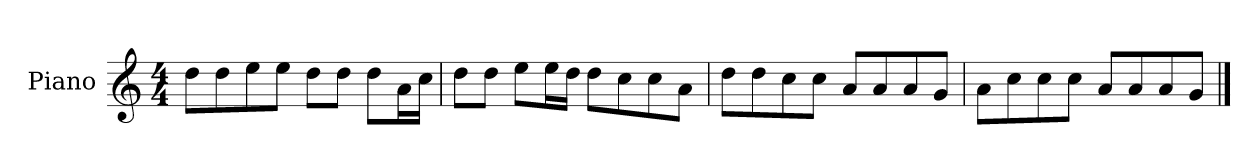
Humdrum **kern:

**kern
*part1
*staff1
*I"Piano
*I'P-no
*clefG2
*k[]
*M4/4
*MM90
=1
8dd\L
8dd\
8ee\
8ee\J
8dd\L
8dd\J
8dd\L
16a\L
16cc\JJ
=2
8dd\L
8dd\J
8ee\L
16ee\L
16dd\JJ
8dd\L
8cc\
8cc\
8a\J
=3
8dd\L
8dd\
8cc\
8cc\J
8a/L
8a/
8a/
8g/J
=4
8a\L
8cc\
8cc\
8cc\J
8a/L
8a/
8a/
8g/J
==
*-
